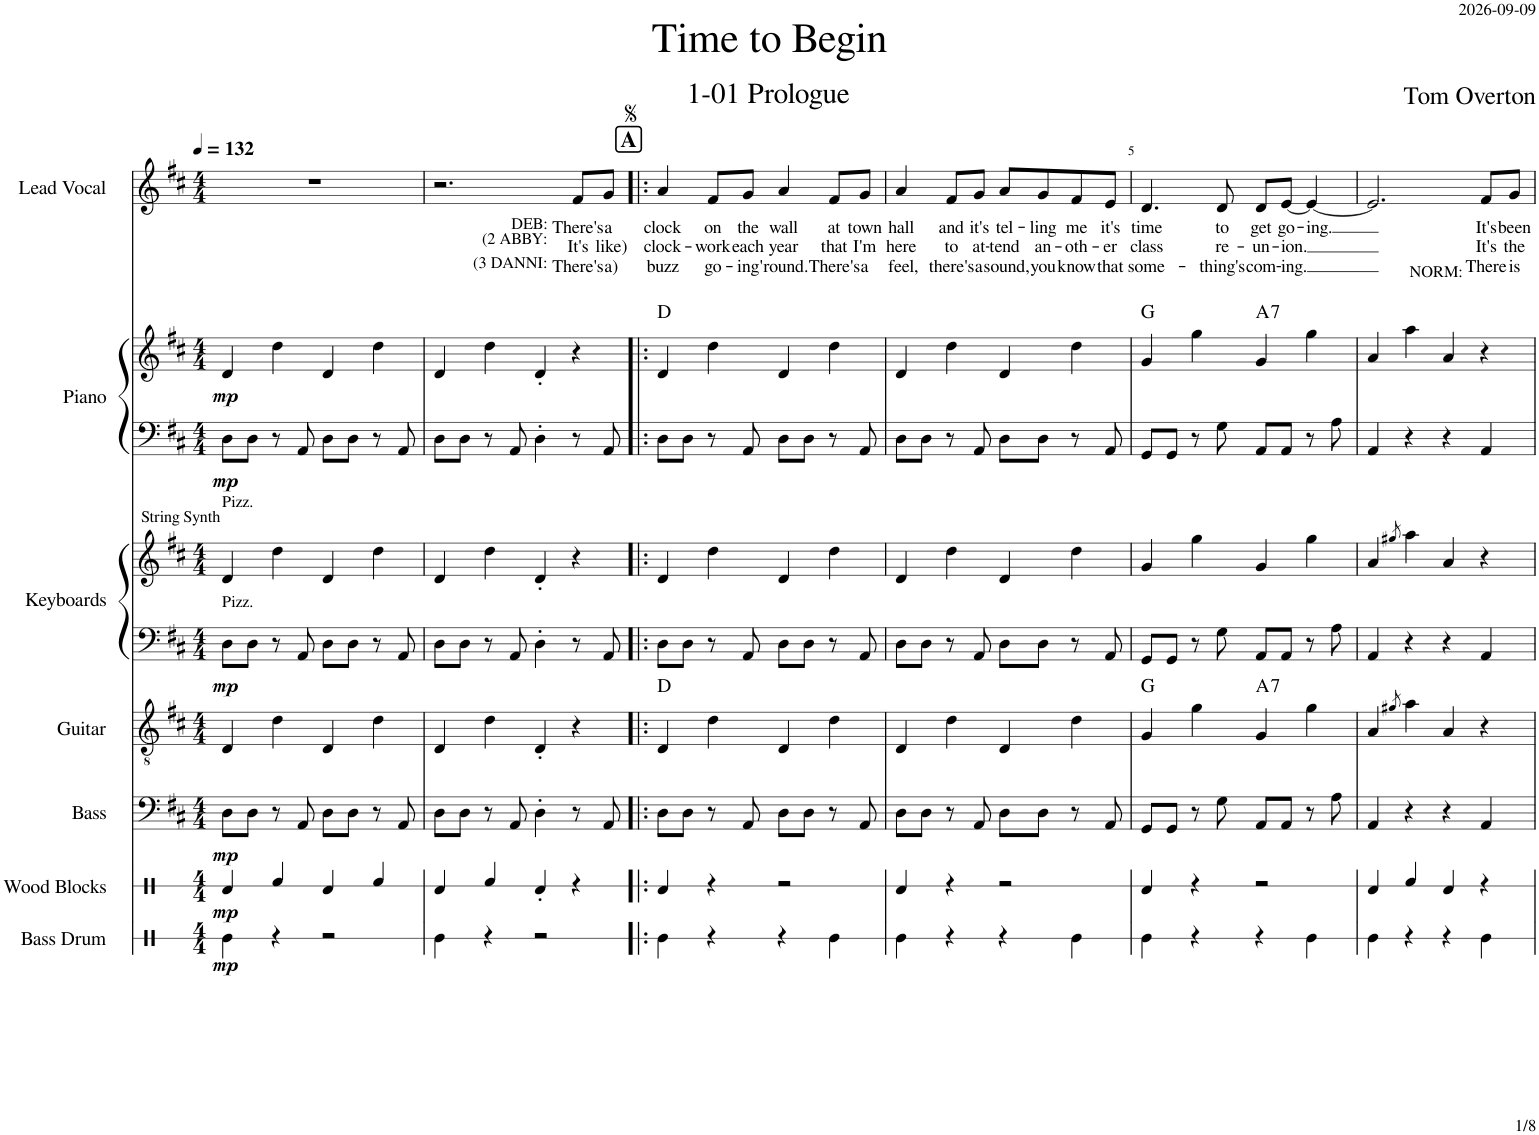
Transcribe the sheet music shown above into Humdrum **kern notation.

**kern	**dynam	**kern	**dynam	**kern	**dynam	**kern	**harte	**kern	**kern	**dynam	**kern	**kern	**dynam	**harte	**kern	**text	**text	**text
*part7	*part7	*part6	*part6	*part5	*part5	*part4	*part4	*part3	*part3	*part3	*part2	*part2	*part2	*part2	*part1	*part1	*part1	*part1
*staff9	*staff9	*staff8	*staff8	*staff7	*staff7	*staff6	*	*staff5	*staff4	*staff4/5	*staff3	*staff2	*staff2/3	*	*staff1	*staff1	*staff1	*staff1
*I"Bass Drum	*	*I"Wood Blocks	*	*I"Bass	*	*I"Guitar	*	*I"Keyboards	*	*	*I"Piano	*	*	*	*I"Lead Vocal	*	*	*
*I'B. Dr.	*	*I'Wd. Bl.	*	*I'Bass	*	*I'Guit.	*	*I'Keys	*	*	*I'Pno.	*	*	*	*I'Ld.	*	*	*
*stria1	*	*stria1	*	*	*	*	*	*	*	*	*	*	*	*	*	*	*	*
*clefX	*	*clefX	*	*clefF4	*	*clefGv2	*	*clefF4	*clefG2	*	*clefF4	*clefG2	*	*	*clefG2	*	*	*
*	*	*	*	*Trd7c12	*	*	*	*	*	*	*	*	*	*	*	*	*	*
*k[]	*	*k[]	*	*k[f#c#]	*	*k[f#c#]	*	*k[f#c#]	*k[f#c#]	*	*k[f#c#]	*k[f#c#]	*	*	*k[f#c#]	*	*	*
*M4/4	*	*M4/4	*	*M4/4	*	*M4/4	*	*M4/4	*M4/4	*	*M4/4	*M4/4	*	*	*M4/4	*	*	*
*MM132	*	*MM132	*	*MM132	*	*MM132	*	*MM132	*MM132	*	*MM132	*MM132	*	*	*MM132	*	*	*
=1	=1	=1	=1	=1	=1	=1	=1	=1	=1	=1	=1	=1	=1	=1	=1	=1	=1	=1
!	!	!	!	!	!	!	!	!	!LO:TX:a:t=String Synth	!	!	!	!	!	!	!	!	!
!	!	!	!	!	!	!	!	!	!LO:TX:a:t=Pizz.	!	!	!	!	!	!	!	!	!
!	!	!	!	!	!	!	!	!LO:TX:a:t=Pizz.	!	!	!	!	!	!	!	!	!	!
!	!LO:DY:b	!	!LO:DY:b	!	!LO:DY:b	!	!	!	!	!LO:DY:b=2	!	!	!LO:DY:b=2	!	!	!	!	!
!	!	!	!	!	!	!	!	!	!	!	!	!	!LO:DY:n=1:b	!	!	!	!	!
4Re\	mp	4Rd/	mp	8D\L	mp	4D/	.	8D\L	4d/	mp	8D\L	4d/	mp mp	.	1r	.	.	.
.	.	.	.	8D\J	.	.	.	8D\J	.	.	8D\J	.	.	.	.	.	.	.
4r	.	4Rf/	.	8r	.	4d\	.	8r	4dd\	.	8r	4dd\	.	.	.	.	.	.
.	.	.	.	8AA/	.	.	.	8AA/	.	.	8AA/	.	.	.	.	.	.	.
2r	.	4Rd/	.	8D\L	.	4D/	.	8D\L	4d/	.	8D\L	4d/	.	.	.	.	.	.
.	.	.	.	8D\J	.	.	.	8D\J	.	.	8D\J	.	.	.	.	.	.	.
.	.	4Rf/	.	8r	.	4d\	.	8r	4dd\	.	8r	4dd\	.	.	.	.	.	.
.	.	.	.	8AA/	.	.	.	8AA/	.	.	8AA/	.	.	.	.	.	.	.
=2	=2	=2	=2	=2	=2	=2	=2	=2	=2	=2	=2	=2	=2	=2	=2	=2	=2	=2
4Re\	.	4Rd/	.	8D\L	.	4D/	.	8D\L	4d/	.	8D\L	4d/	.	.	2.r	.	.	.
.	.	.	.	8D\J	.	.	.	8D\J	.	.	8D\J	.	.	.	.	.	.	.
4r	.	4Rf/	.	8r	.	4d\	.	8r	4dd\	.	8r	4dd\	.	.	.	.	.	.
.	.	.	.	8AA/	.	.	.	8AA/	.	.	8AA/	.	.	.	.	.	.	.
2r	.	4Rd'/	.	4D'\	.	4D'/	.	4D'\	4d'/	.	4D'\	4d'/	.	.	.	.	.	.
!	!	!	!	!	!	!	!	!	!	!	!	!	!	!	!LO:TX:b:t=DEB&colon;	!	!	!
!	!	!	!	!	!	!	!	!	!	!	!	!	!	!	!LO:TX:b:t=(2 ABBY&colon;	!	!	!
!	!	!	!	!	!	!	!	!	!	!	!	!	!	!	!LO:TX:b:t=(3 DANNI&colon;	!	!	!
!	!	!	!	!	!	!	!	!	!	!	!	!	!	!	!	!LO:LY:b	!LO:LY:b	!LO:LY:b
.	.	4r	.	8r	.	4r	.	8r	4r	.	8r	4r	.	.	8f#/L	There's	It's	There's
!	!	!	!	!	!	!	!	!	!	!	!	!	!	!	!	!LO:LY:b	!LO:LY:b	!LO:LY:b
.	.	.	.	8AA/	.	.	.	8AA/	.	.	8AA/	.	.	.	8g/J	a	like)	a)
!!LO:REH:place=s1:a:B:cj:fs=14:t=A
=3!|:	=3!|:	=3!|:	=3!|:	=3!|:	=3!|:	=3!|:	=3!|:	=3!|:	=3!|:	=3!|:	=3!|:	=3!|:	=3!|:	=3!|:	=3!|:	=3!|:	=3!|:	=3!|:
!	!	!	!	!	!	!	!	!	!	!	!	!	!	!	!	!LO:LY:b	!LO:LY:b	!LO:LY:b
4Re\	.	4Rd/	.	8D\L	.	4D/	D:maj	8D\L	4d/	.	8D\L	4d/	.	D:maj	4a/	clock	clock-	buzz
.	.	.	.	8D\J	.	.	.	8D\J	.	.	8D\J	.	.	.	.	.	.	.
!	!	!	!	!	!	!	!	!	!	!	!	!	!	!	!	!LO:LY:b	!LO:LY:b	!LO:LY:b
4r	.	4r	.	8r	.	4d\	.	8r	4dd\	.	8r	4dd\	.	.	8f#/L	on	-work	go-
!	!	!	!	!	!	!	!	!	!	!	!	!	!	!	!	!LO:LY:b	!LO:LY:b	!LO:LY:b
.	.	.	.	8AA/	.	.	.	8AA/	.	.	8AA/	.	.	.	8g/J	the	each	-ing
!	!	!	!	!	!	!	!	!	!	!	!	!	!	!	!	!LO:LY:b	!LO:LY:b	!LO:LY:b
4r	.	2r	.	8D\L	.	4D/	.	8D\L	4d/	.	8D\L	4d/	.	.	4a/	wall	year	'round.
.	.	.	.	8D\J	.	.	.	8D\J	.	.	8D\J	.	.	.	.	.	.	.
!	!	!	!	!	!	!	!	!	!	!	!	!	!	!	!	!LO:LY:b	!LO:LY:b	!LO:LY:b
4Re\	.	.	.	8r	.	4d\	.	8r	4dd\	.	8r	4dd\	.	.	8f#/L	at	that	There's
!	!	!	!	!	!	!	!	!	!	!	!	!	!	!	!	!LO:LY:b	!LO:LY:b	!LO:LY:b
.	.	.	.	8AA/	.	.	.	8AA/	.	.	8AA/	.	.	.	8g/J	town	I'm	a
=4	=4	=4	=4	=4	=4	=4	=4	=4	=4	=4	=4	=4	=4	=4	=4	=4	=4	=4
!	!	!	!	!	!	!	!	!	!	!	!	!	!	!	!	!LO:LY:b	!LO:LY:b	!LO:LY:b
4Re\	.	4Rd/	.	8D\L	.	4D/	.	8D\L	4d/	.	8D\L	4d/	.	.	4a/	hall	here	feel,
.	.	.	.	8D\J	.	.	.	8D\J	.	.	8D\J	.	.	.	.	.	.	.
!	!	!	!	!	!	!	!	!	!	!	!	!	!	!	!	!LO:LY:b	!LO:LY:b	!LO:LY:b
4r	.	4r	.	8r	.	4d\	.	8r	4dd\	.	8r	4dd\	.	.	8f#/L	and	to	there's
!	!	!	!	!	!	!	!	!	!	!	!	!	!	!	!	!LO:LY:b	!LO:LY:b	!LO:LY:b
.	.	.	.	8AA/	.	.	.	8AA/	.	.	8AA/	.	.	.	8g/J	it's	at-	a
!	!	!	!	!	!	!	!	!	!	!	!	!	!	!	!	!LO:LY:b	!LO:LY:b	!LO:LY:b
4r	.	2r	.	8D\L	.	4D/	.	8D\L	4d/	.	8D\L	4d/	.	.	8a/L	tel-	-tend	sound,
!	!	!	!	!	!	!	!	!	!	!	!	!	!	!	!	!LO:LY:b	!LO:LY:b	!LO:LY:b
.	.	.	.	8D\J	.	.	.	8D\J	.	.	8D\J	.	.	.	8g/	-ling	an-	you
!	!	!	!	!	!	!	!	!	!	!	!	!	!	!	!	!LO:LY:b	!LO:LY:b	!LO:LY:b
4Re\	.	.	.	8r	.	4d\	.	8r	4dd\	.	8r	4dd\	.	.	8f#/	me	-oth-	know
!	!	!	!	!	!	!	!	!	!	!	!	!	!	!	!	!LO:LY:b	!LO:LY:b	!LO:LY:b
.	.	.	.	8AA/	.	.	.	8AA/	.	.	8AA/	.	.	.	8e/J	it's	-er	that
=5	=5	=5	=5	=5	=5	=5	=5	=5	=5	=5	=5	=5	=5	=5	=5	=5	=5	=5
!	!	!	!	!	!	!	!	!	!	!	!	!	!	!	!	!LO:LY:b	!LO:LY:b	!LO:LY:b
4Re\	.	4Rd/	.	8GG/L	.	4G/	G:maj	8GG/L	4g/	.	8GG/L	4g/	.	G:maj	4.d/	time	class	some-
.	.	.	.	8GG/J	.	.	.	8GG/J	.	.	8GG/J	.	.	.	.	.	.	.
4r	.	4r	.	8r	.	4g\	.	8r	4gg\	.	8r	4gg\	.	.	.	.	.	.
!	!	!	!	!	!	!	!	!	!	!	!	!	!	!	!	!LO:LY:b	!LO:LY:b	!LO:LY:b
.	.	.	.	8G\	.	.	.	8G\	.	.	8G\	.	.	.	8d/	to	re-	-thing's
!	!	!	!	!	!	!	!LO:H:kt=7	!	!	!	!	!	!	!LO:H:kt=7	!	!LO:LY:b	!LO:LY:b	!LO:LY:b
4r	.	2r	.	8AA/L	.	4G/	A:7	8AA/L	4g/	.	8AA/L	4g/	.	A:7	8d/L	get	-un-	com-
!	!	!	!	!	!	!	!	!	!	!	!	!	!	!	!	!LO:LY:b	!LO:LY:b	!LO:LY:b
.	.	.	.	8AA/J	.	.	.	8AA/J	.	.	8AA/J	.	.	.	[8e/J	go-	-ion.	-ing.
!	!	!	!	!	!	!	!	!	!	!	!	!	!	!	!	!LO:LY:b	!	!
4Re\	.	.	.	8r	.	4g\	.	8r	4gg\	.	8r	4gg\	.	.	4e/_	-ing.	.	.
.	.	.	.	8A\	.	.	.	8A\	.	.	8A\	.	.	.	.	.	.	.
=6	=6	=6	=6	=6	=6	=6	=6	=6	=6	=6	=6	=6	=6	=6	=6	=6	=6	=6
4Re\	.	4Rd/	.	4AA/	.	4A/	.	4AA/	4a/	.	4AA/	4a/	.	.	2.e/]	.	.	.
.	.	.	.	.	.	8qg#X/	.	.	8qgg#X/	.	.	.	.	.	.	.	.	.
4r	.	4Rf/	.	4r	.	4a\	.	4r	4aa\	.	4r	4aa\	.	.	.	.	.	.
4r	.	4Rd/	.	4r	.	4A/	.	4r	4a/	.	4r	4a/	.	.	.	.	.	.
!	!	!	!	!	!	!	!	!	!	!	!	!	!	!	!LO:TX:b:t=NORM&colon;	!	!	!
!	!	!	!	!	!	!	!	!	!	!	!	!	!	!	!	!LO:LY:b	!LO:LY:b	!LO:LY:b
4Re\	.	4r	.	4AA/	.	4r	.	4AA/	4r	.	4AA/	4r	.	.	8f#/L	It's	It's	There
!	!	!	!	!	!	!	!	!	!	!	!	!	!	!	!	!LO:LY:b	!LO:LY:b	!LO:LY:b
.	.	.	.	.	.	.	.	.	.	.	.	.	.	.	8g/J	been	the	is
=	=	=	=	=	=	=	=	=	=	=	=	=	=	=	=	=	=	=
*-	*-	*-	*-	*-	*-	*-	*-	*-	*-	*-	*-	*-	*-	*-	*-	*-	*-	*-
